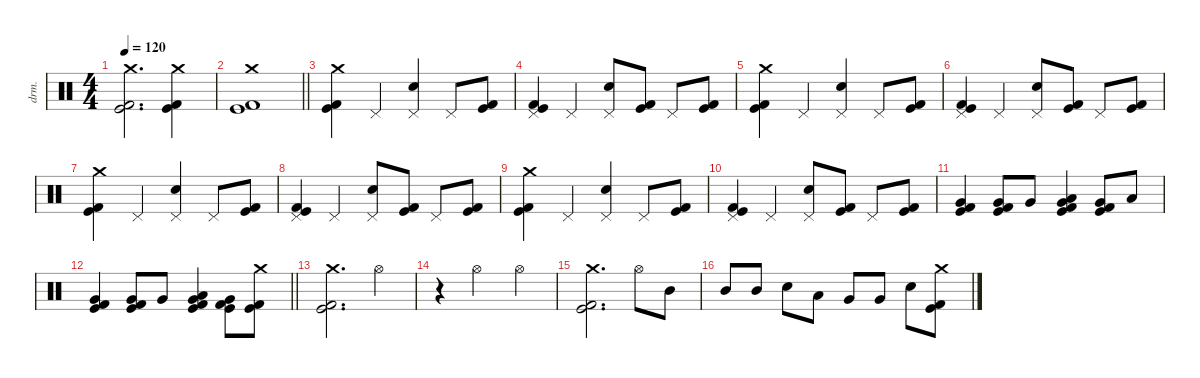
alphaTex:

\defaultSystemsLayout 4
\hideDynamics
\bracketExtendMode nobrackets
\otherSystemsTrackNameOrientation horizontal
\track ("Lars" "drm.") {defaultSystemsLayout 4 instrument percussion}
\staff {score}
\articulation defaults
\ts (4 4)
\tempo 120
\clef neutral
\ks c
("Crash medium (hit)" "Kick (hit)" "Kick (hit) 2").2{d dy f beam Down} ("Crash medium (hit)" "Kick (hit)" "Kick (hit) 2").4{beam Down} |
\barLineRight lightlight
("Crash medium (hit)" "Kick (hit)" "Kick (hit) 2").1{beam Down} |
("Crash medium (hit)" "Kick (hit)" "Kick (hit) 2").4{beam Down} "Pedal Hi-Hat (hit)".4{beam Up} ("Pedal Hi-Hat (hit)" "Snare (hit) 2").4{beam Up} "Pedal Hi-Hat (hit)".8{beam Up} ("Kick (hit)" "Kick (hit) 2").8{beam Up} |
("Pedal Hi-Hat (hit)" "Kick (hit)" "Kick (hit) 2").4{beam Up} "Pedal Hi-Hat (hit)".4{beam Up} ("Pedal Hi-Hat (hit)" "Snare (hit) 2").8{beam Up} ("Kick (hit)" "Kick (hit) 2").8{beam Up} "Pedal Hi-Hat (hit)".8{beam Up} ("Kick (hit)" "Kick (hit) 2").8{beam Up} |
("Crash medium (hit)" "Kick (hit)" "Kick (hit) 2").4{beam Down} "Pedal Hi-Hat (hit)".4{beam Up} ("Pedal Hi-Hat (hit)" "Snare (hit) 2").4{beam Up} "Pedal Hi-Hat (hit)".8{beam Up} ("Kick (hit)" "Kick (hit) 2").8{beam Up} |
("Pedal Hi-Hat (hit)" "Kick (hit)" "Kick (hit) 2").4{beam Up} "Pedal Hi-Hat (hit)".4{beam Up} ("Pedal Hi-Hat (hit)" "Snare (hit) 2").8{beam Up} ("Kick (hit)" "Kick (hit) 2").8{beam Up} "Pedal Hi-Hat (hit)".8{beam Up} ("Kick (hit)" "Kick (hit) 2").8{beam Up} |
("Crash medium (hit)" "Kick (hit)" "Kick (hit) 2").4{beam Down} "Pedal Hi-Hat (hit)".4{beam Up} ("Pedal Hi-Hat (hit)" "Snare (hit) 2").4{beam Up} "Pedal Hi-Hat (hit)".8{beam Up} ("Kick (hit)" "Kick (hit) 2").8{beam Up} |
("Pedal Hi-Hat (hit)" "Kick (hit)" "Kick (hit) 2").4{beam Up} "Pedal Hi-Hat (hit)".4{beam Up} ("Pedal Hi-Hat (hit)" "Snare (hit) 2").8{beam Up} ("Kick (hit)" "Kick (hit) 2").8{beam Up} "Pedal Hi-Hat (hit)".8{beam Up} ("Kick (hit)" "Kick (hit) 2").8{beam Up} |
("Crash medium (hit)" "Kick (hit)" "Kick (hit) 2").4{beam Down} "Pedal Hi-Hat (hit)".4{beam Up} ("Pedal Hi-Hat (hit)" "Snare (hit) 2").4{beam Up} "Pedal Hi-Hat (hit)".8{beam Up} ("Kick (hit)" "Kick (hit) 2").8{beam Up} |
("Pedal Hi-Hat (hit)" "Kick (hit)" "Kick (hit) 2").4{beam Up} "Pedal Hi-Hat (hit)".4{beam Up} ("Pedal Hi-Hat (hit)" "Snare (hit) 2").8{beam Up} ("Kick (hit)" "Kick (hit) 2").8{beam Up} "Pedal Hi-Hat (hit)".8{beam Up} ("Kick (hit)" "Kick (hit) 2").8{beam Up} |
("Very Low Tom (hit)" "Kick (hit)" "Kick (hit) 2").4{beam Up} ("Very Low Tom (hit)" "Kick (hit)" "Kick (hit) 2").8{beam Up} "Very Low Tom (hit)".8{beam Up} ("Very Low Tom (hit)" "Kick (hit)" "Kick (hit) 2" "Low Tom (hit)").4{beam Up} ("Very Low Tom (hit)" "Kick (hit)" "Kick (hit) 2").8{beam Up} "Low Tom (hit)".8{beam Up} |
\barLineRight lightlight
("Very Low Tom (hit)" "Kick (hit)" "Kick (hit) 2").4{beam Up} ("Very Low Tom (hit)" "Kick (hit)" "Kick (hit) 2").8{beam Up} "Very Low Tom (hit)".8{beam Up} ("Very Low Tom (hit)" "Kick (hit)" "Kick (hit) 2" "Low Tom (hit)").4{beam Up} ("Very Low Tom (hit)" "Kick (hit)" "Kick (hit) 2").8{beam Down} ("Crash medium (hit)" "Kick (hit)" "Kick (hit) 2").8{beam Down} |
("Crash medium (hit)" "Kick (hit)" "Kick (hit) 2").2{d beam Down} "Hi-Hat (open)".4{beam Down} |
r.4{beam Down} "Hi-Hat (open)".2{beam Down} "Hi-Hat (open)".4{beam Down} |
("Crash medium (hit)" "Kick (hit)" "Kick (hit) 2").2{d beam Down} "Hi-Hat (open)".8{beam Down} "Mid Tom (hit)".8{beam Down} |
"Mid Tom (hit)".8{beam Up} "Mid Tom (hit)".8{beam Up} "Snare (hit) 2".8{beam Down} "Low Tom (hit)".8{beam Down} "Very Low Tom (hit)".8{beam Up} "Very Low Tom (hit)".8{beam Up} "Snare (hit) 2".8{beam Down} ("Crash medium (hit)" "Kick (hit)" "Kick (hit) 2").8{beam Down}
